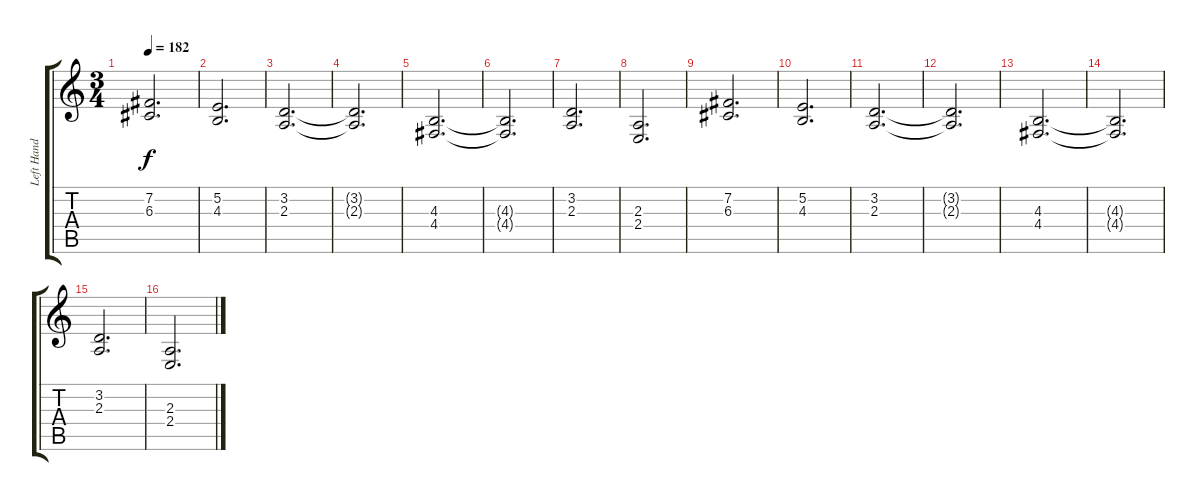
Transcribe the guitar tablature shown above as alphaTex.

\track ("Left Hand Piano" "Left Hand ") {instrument acousticgrandpiano}
\staff {score tabs}
\tuning (E4 B3 G3 D3 A2 E2) {hide}
\ts (3 4)
\tempo 182
\clef g2
\ks c
(7.2 6.3).2{d dy f} |
(5.2 4.3).2{d} |
(3.2 2.3).2{d} |
(3.2{t} 2.3{t}).2{d} |
(4.3 4.4).2{d} |
(4.3{t} 4.4{t}).2{d} |
(3.2 2.3).2{d} |
(2.3 2.4).2{d} |
(7.2 6.3).2{d} |
(5.2 4.3).2{d} |
(3.2 2.3).2{d} |
(3.2{t} 2.3{t}).2{d} |
(4.3 4.4).2{d} |
(4.3{t} 4.4{t}).2{d} |
(3.2 2.3).2{d} |
(2.3 2.4).2{d}
